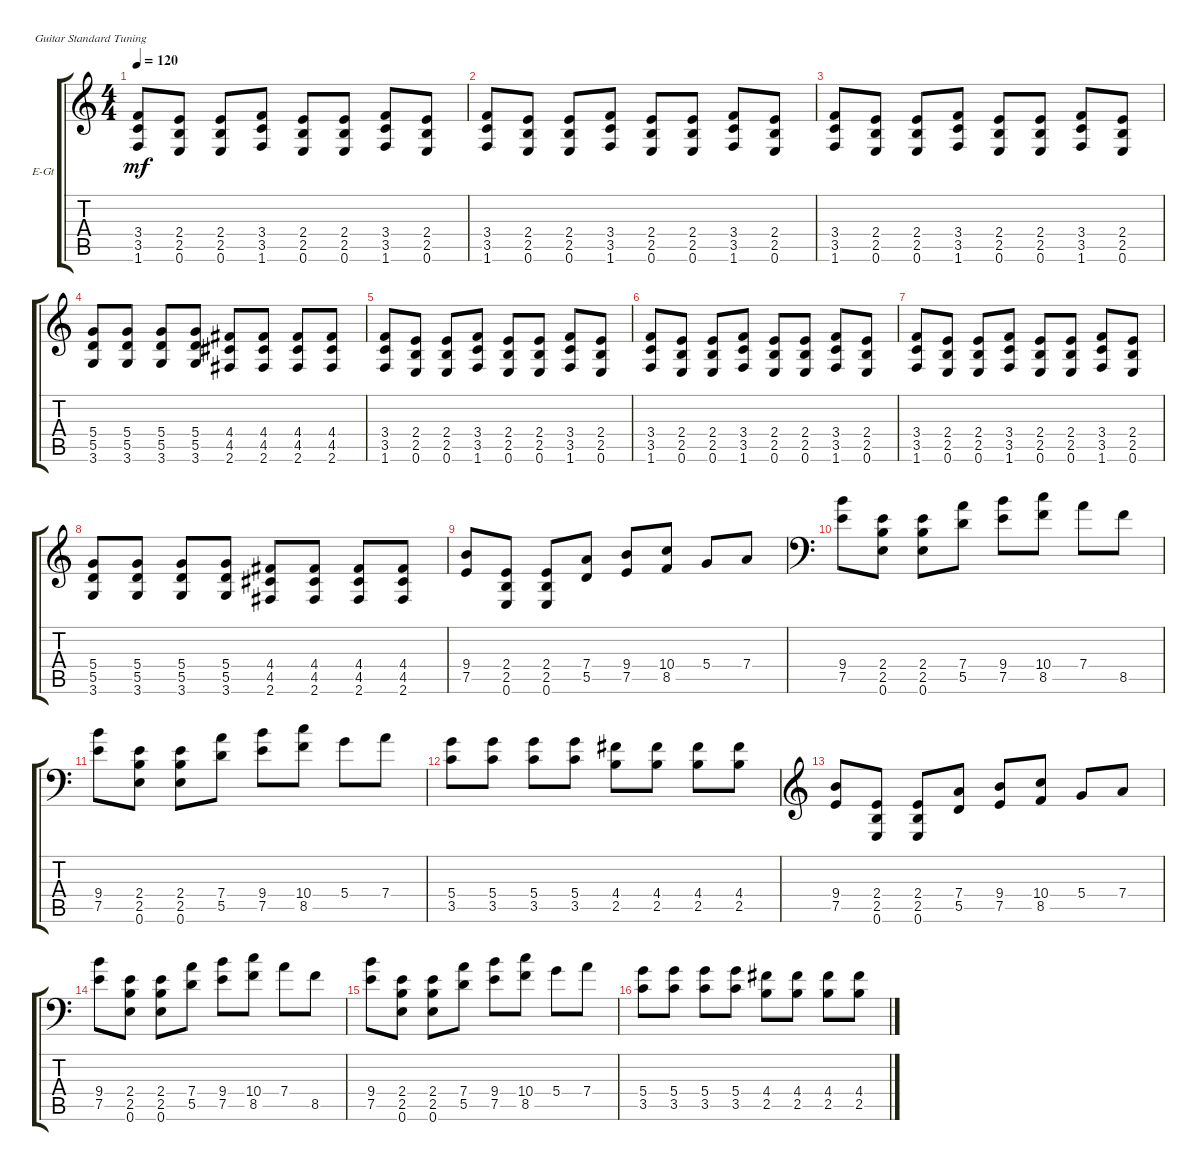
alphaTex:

\defaultSystemsLayout 4
\bracketExtendMode groupsimilarinstruments
\firstSystemTrackNameOrientation horizontal
\otherSystemsTrackNameOrientation horizontal
\track ("Electric Guitar" "E-Gt") {instrument overdrivenguitar}
\staff {score tabs}
\tuning (E4 B3 G3 D3 A2 E2)
\ts (4 4)
\tempo 120
\clef g2
\scale
0.487395
\ks c
(1.6 3.5 3.4).8{dy mf instrument overdrivenguitar} (0.6 2.5 2.4).8 (0.6 2.5 2.4).8 (1.6 3.5 3.4).8 (0.6 2.5 2.4).8 (0.6 2.5 2.4).8 (1.6 3.5 3.4).8 (0.6 2.5 2.4).8 |
\scale
0.256303 (1.6 3.5 3.4).8 (0.6 2.5 2.4).8 (0.6 2.5 2.4).8 (1.6 3.5 3.4).8 (0.6 2.5 2.4).8 (0.6 2.5 2.4).8 (1.6 3.5 3.4).8 (0.6 2.5 2.4).8 |
\scale
0.256303 (1.6 3.5 3.4).8 (0.6 2.5 2.4).8 (0.6 2.5 2.4).8 (1.6 3.5 3.4).8 (0.6 2.5 2.4).8 (0.6 2.5 2.4).8 (1.6 3.5 3.4).8 (0.6 2.5 2.4).8 |
(3.6 5.5 5.4).8 (3.6 5.5 5.4).8 (3.6 5.5 5.4).8 (3.6 5.5 5.4).8 (2.6 4.5 4.4).8 (2.6 4.5 4.4).8 (2.6 4.5 4.4).8 (2.6 4.5 4.4).8 |
(1.6 3.5 3.4).8 (0.6 2.5 2.4).8 (0.6 2.5 2.4).8 (1.6 3.5 3.4).8 (0.6 2.5 2.4).8 (0.6 2.5 2.4).8 (1.6 3.5 3.4).8 (0.6 2.5 2.4).8 |
(1.6 3.5 3.4).8 (0.6 2.5 2.4).8 (0.6 2.5 2.4).8 (1.6 3.5 3.4).8 (0.6 2.5 2.4).8 (0.6 2.5 2.4).8 (1.6 3.5 3.4).8 (0.6 2.5 2.4).8 |
(1.6 3.5 3.4).8 (0.6 2.5 2.4).8 (0.6 2.5 2.4).8 (1.6 3.5 3.4).8 (0.6 2.5 2.4).8 (0.6 2.5 2.4).8 (1.6 3.5 3.4).8 (0.6 2.5 2.4).8 |
(3.6 5.5 5.4).8 (3.6 5.5 5.4).8 (3.6 5.5 5.4).8 (3.6 5.5 5.4).8 (2.6 4.5 4.4).8 (2.6 4.5 4.4).8 (2.6 4.5 4.4).8 (2.6 4.5 4.4).8 |
(7.5 9.4).8 (0.6 2.5 2.4).8 (0.6 2.5 2.4).8 (5.5 7.4).8 (7.5 9.4).8 (8.5 10.4).8 5.4.8 7.4.8 |
\clef f4
(7.5 9.4).8 (0.6 2.5 2.4).8 (0.6 2.5 2.4).8 (5.5 7.4).8 (7.5 9.4).8 (8.5 10.4).8 7.4.8 8.5.8 |
(7.5 9.4).8 (0.6 2.5 2.4).8 (0.6 2.5 2.4).8 (5.5 7.4).8 (7.5 9.4).8 (8.5 10.4).8 5.4.8 7.4.8 |
(3.5 5.4).8 (3.5 5.4).8 (3.5 5.4).8 (3.5 5.4).8 (2.5 4.4).8 (2.5 4.4).8 (2.5 4.4).8 (2.5 4.4).8 |
\clef g2
(7.5 9.4).8 (0.6 2.5 2.4).8 (0.6 2.5 2.4).8 (5.5 7.4).8 (7.5 9.4).8 (8.5 10.4).8 5.4.8 7.4.8 |
\clef f4
(7.5 9.4).8 (0.6 2.5 2.4).8 (0.6 2.5 2.4).8 (5.5 7.4).8 (7.5 9.4).8 (8.5 10.4).8 7.4.8 8.5.8 |
(7.5 9.4).8 (0.6 2.5 2.4).8 (0.6 2.5 2.4).8 (5.5 7.4).8 (7.5 9.4).8 (8.5 10.4).8 5.4.8 7.4.8 |
(3.5 5.4).8 (3.5 5.4).8 (3.5 5.4).8 (3.5 5.4).8 (2.5 4.4).8 (2.5 4.4).8 (2.5 4.4).8 (2.5 4.4).8
